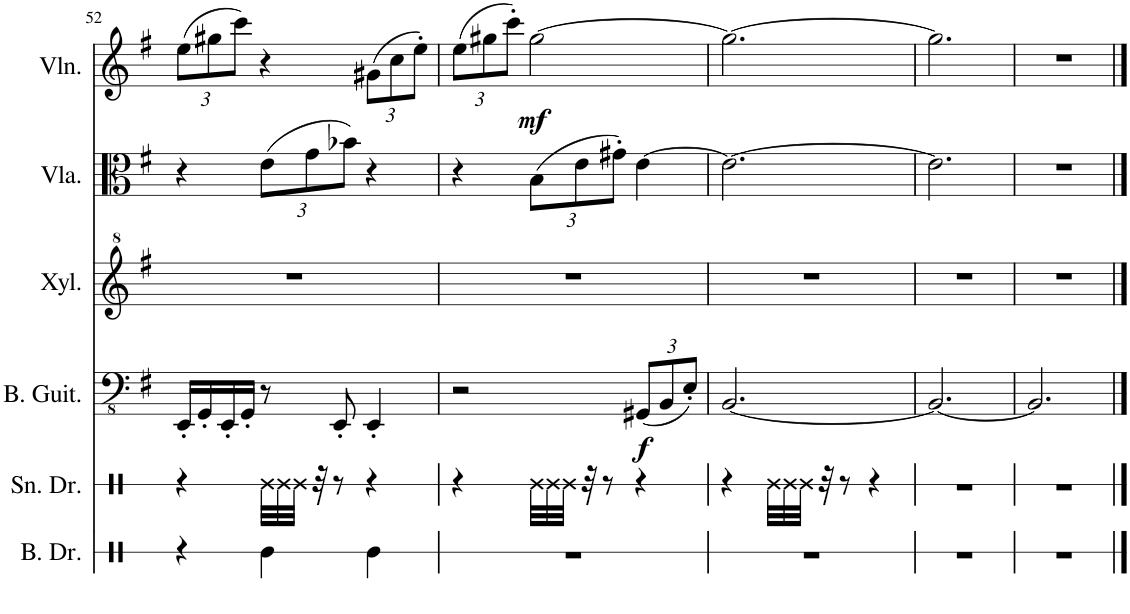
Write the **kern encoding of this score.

**kern	**kern	**kern	**dynam	**kern	**kern	**kern	**dynam
*part6	*part5	*part4	*part4	*part3	*part2	*part1	*part1
*staff6	*staff5	*staff4	*staff4	*staff3	*staff2	*staff1	*staff1
*I"Bass Drum	*I"Snare Drum	*I"Bass Guitar	*	*I"Xylophone	*I"Viola	*I"Violin	*
*I'B. Dr.	*I'Sn. Dr.	*I'B. Guit.	*	*I'Xyl.	*I'Vla.	*I'Vln.	*
!!LO:PB:g=z
*clefX	*clefX	*clefFv4	*	*clefG^2	*clefC3	*clefG2	*
*k[]	*k[]	*k[f#]	*	*k[f#]	*k[f#]	*k[f#]	*
*M3/4	*M3/4	*M3/4	*	*M3/4	*M3/4	*M3/4	*
*	*	*	*	*	*	*Xbrackettup	*
=52	=52	=52	=52	=52	=52	=52	=52
4r	4r	16EEE'/LL	.	2.r	4r	(12ee\L	.
.	.	16GGG'/	.	.	.	.	.
.	.	.	.	.	.	12gg#X\	.
.	.	16EEE'/	.	.	.	.	.
.	.	.	.	.	.	12ccc\J)	.
.	.	16GGG'/JJ	.	.	.	.	.
*	*	*	*	*	*Xbrackettup	*	*
4Re\	32Re\LLL	8r	.	.	(12e\L	4r	.
.	32Re\	.	.	.	.	.	.
.	32Re\JJJ	.	.	.	.	.	.
.	.	.	.	.	12g\	.	.
.	32r	.	.	.	.	.	.
.	8r	8EEE'/	.	.	.	.	.
.	.	.	.	.	12b-X\J)	.	.
4Re\	4r	4EEE'/	.	.	4r	(12g#X\L	.
.	.	.	.	.	.	12cc\	.
.	.	.	.	.	.	12ee'\J)	.
=53	=53	=53	=53	=53	=53	=53	=53
2.r	4r	2r	.	2.r	4r	(12ee\L	.
.	.	.	.	.	.	12gg#X\	.
.	.	.	.	.	.	12ccc'\J)	.
!	!	!	!	!	!	!	!LO:DY:b
.	32Re\LLL	.	.	.	(12B\L	[2gg#\	mf
.	32Re\	.	.	.	.	.	.
.	32Re\JJJ	.	.	.	.	.	.
.	.	.	.	.	12e\	.	.
.	32r	.	.	.	.	.	.
.	8r	.	.	.	.	.	.
.	.	.	.	.	12g#X'\J)	.	.
*	*	*Xbrackettup	*	*	*	*	*
!	!	!	!LO:DY:b	!	!	!	!
.	4r	(12GGG#X/L	f	.	[4e\	.	.
.	.	12BBB/	.	.	.	.	.
.	.	12EE'/J)	.	.	.	.	.
=54	=54	=54	=54	=54	=54	=54	=54
2.r	4r	[2.BBB/	.	2.r	2.e\_	2.gg#\_	.
.	32Re\LLL	.	.	.	.	.	.
.	32Re\	.	.	.	.	.	.
.	32Re\JJJ	.	.	.	.	.	.
.	32r	.	.	.	.	.	.
.	8r	.	.	.	.	.	.
.	4r	.	.	.	.	.	.
=55	=55	=55	=55	=55	=55	=55	=55
2.r	2.r	2.BBB/_	.	2.r	2.e\]	2.gg#\]	.
=56	=56	=56	=56	=56	=56	=56	=56
2.r	2.r	2.BBB/]	.	2.r	2.r	2.r	.
==	==	==	==	==	==	==	==
*-	*-	*-	*-	*-	*-	*-	*-
